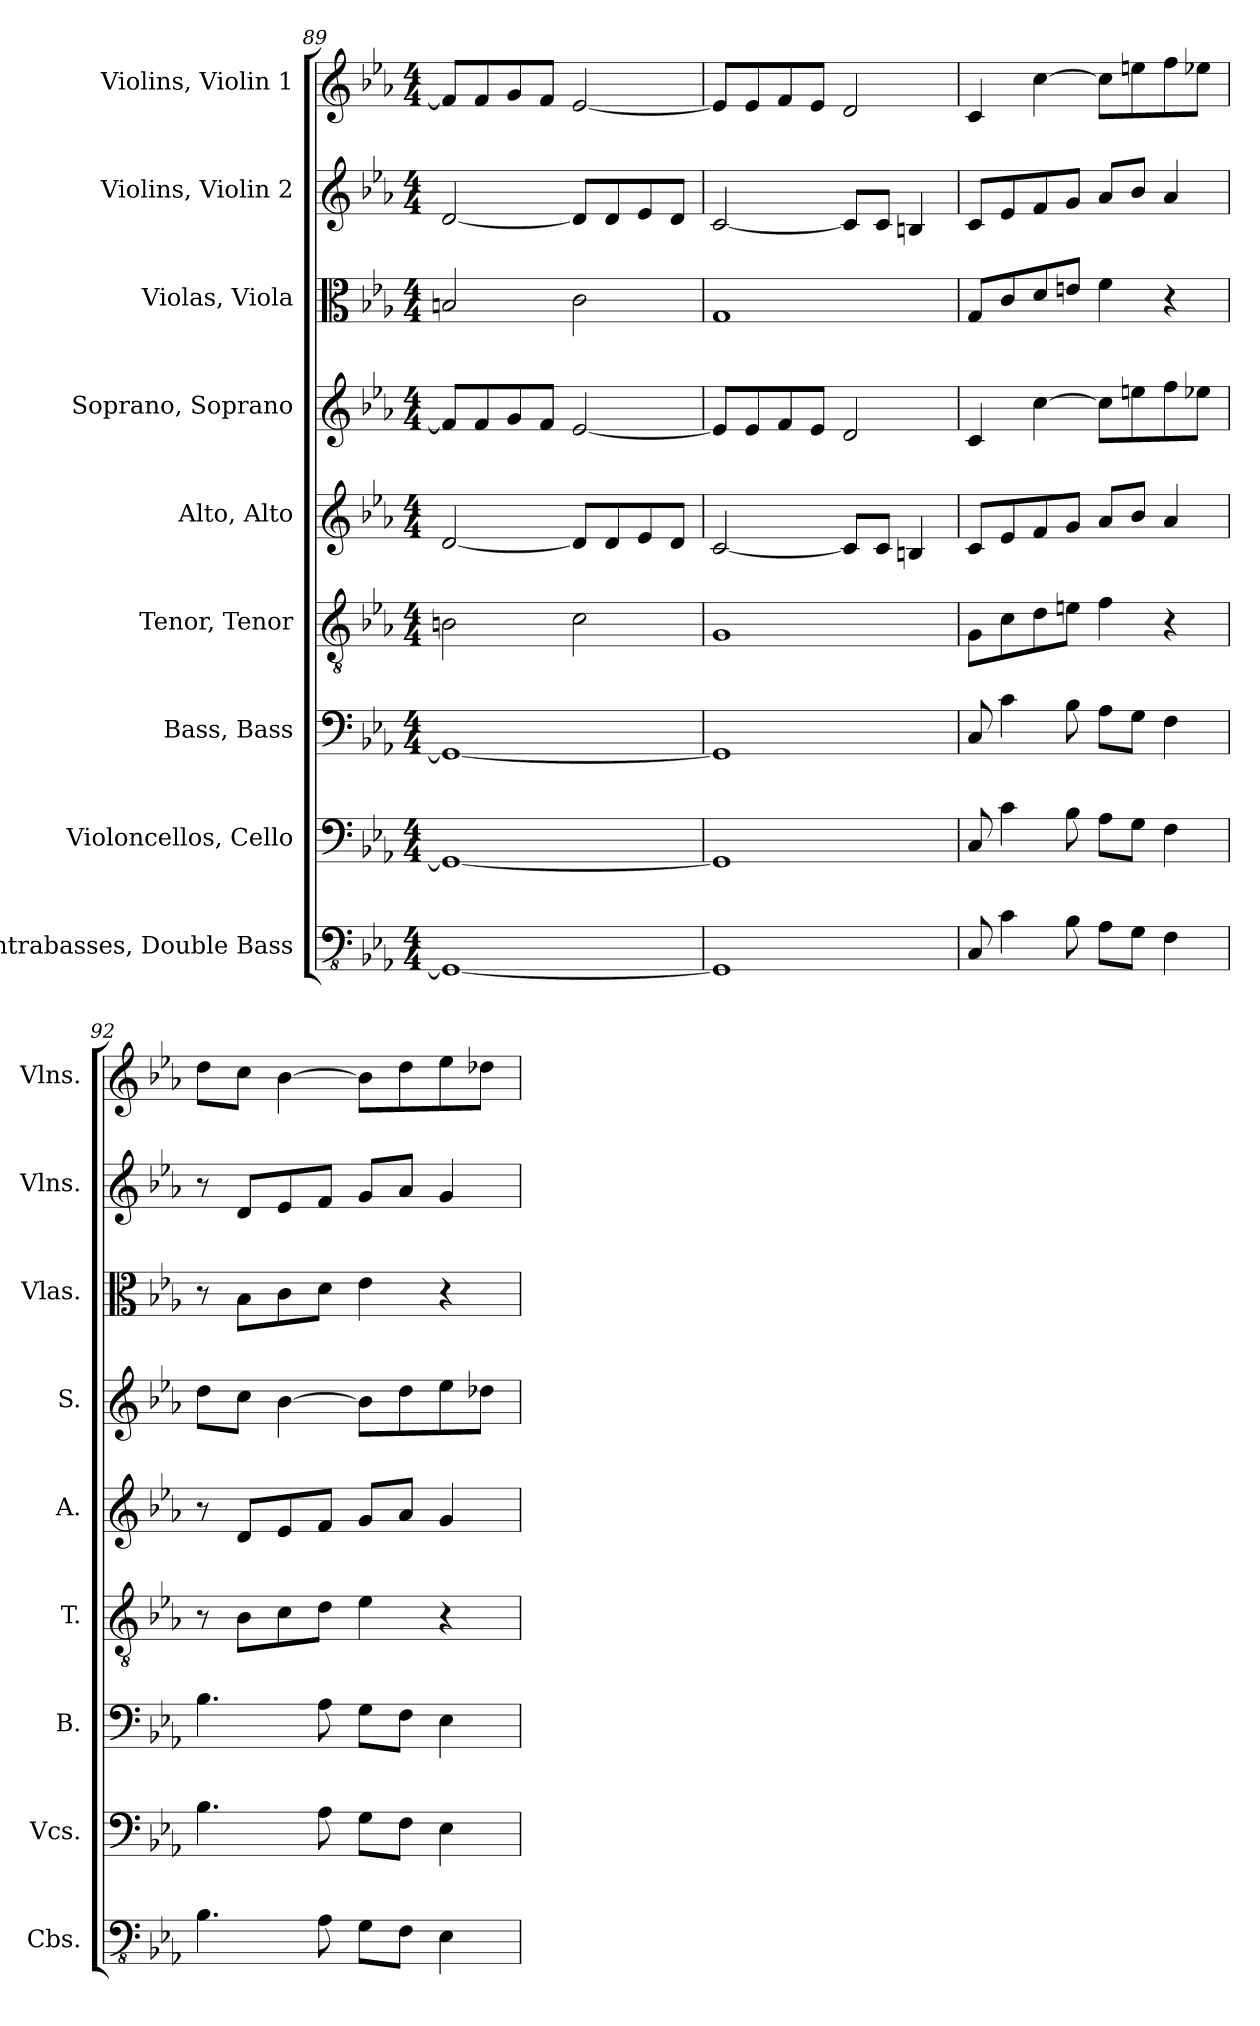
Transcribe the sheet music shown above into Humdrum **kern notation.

**kern	**kern	**kern	**kern	**kern	**kern	**kern	**kern	**kern
*part9	*part8	*part7	*part6	*part5	*part4	*part3	*part2	*part1
*staff9	*staff8	*staff7	*staff6	*staff5	*staff4	*staff3	*staff2	*staff1
*I"Contrabasses, Double Bass	*I"Violoncellos, Cello	*I"Bass, Bass	*I"Tenor, Tenor	*I"Alto, Alto	*I"Soprano, Soprano	*I"Violas, Viola	*I"Violins, Violin 2	*I"Violins, Violin 1
*I'Cbs.	*I'Vcs.	*I'B.	*I'T.	*I'A.	*I'S.	*I'Vlas.	*I'Vlns.	*I'Vlns.
*clefFv4	*clefF4	*clefF4	*clefGv2	*clefG2	*clefG2	*clefC3	*clefG2	*clefG2
*k[b-e-a-]	*k[b-e-a-]	*k[b-e-a-]	*k[b-e-a-]	*k[b-e-a-]	*k[b-e-a-]	*k[b-e-a-]	*k[b-e-a-]	*k[b-e-a-]
*M4/4	*M4/4	*M4/4	*M4/4	*M4/4	*M4/4	*M4/4	*M4/4	*M4/4
=89	=89	=89	=89	=89	=89	=89	=89	=89
1GGG_	1GG_	1GG_	2Bn\	[2d/	8f/L]	2Bn/	[2d/	8f/L]
.	.	.	.	.	8f/	.	.	8f/
.	.	.	.	.	8g/	.	.	8g/
.	.	.	.	.	8f/J	.	.	8f/J
.	.	.	2c\	8d/L]	[2e-/	2c\	8d/L]	[2e-/
.	.	.	.	8d/	.	.	8d/	.
.	.	.	.	8e-/	.	.	8e-/	.
.	.	.	.	8d/J	.	.	8d/J	.
!!LO:PB:g=z
=90	=90	=90	=90	=90	=90	=90	=90	=90
1GGG]	1GG]	1GG]	1G	[2c/	8e-/L]	1G	[2c/	8e-/L]
.	.	.	.	.	8e-/	.	.	8e-/
.	.	.	.	.	8f/	.	.	8f/
.	.	.	.	.	8e-/J	.	.	8e-/J
.	.	.	.	8c/L]	2d/	.	8c/L]	2d/
.	.	.	.	8c/J	.	.	8c/J	.
.	.	.	.	4Bn/	.	.	4Bn/	.
=91	=91	=91	=91	=91	=91	=91	=91	=91
8CC/	8C/	8C/	8G\L	8c/L	4c/	8G/L	8c/L	4c/
4C\	4c\	4c\	8c\	8e-/	.	8c/	8e-/	.
.	.	.	8d\	8f/	[4cc\	8d/	8f/	[4cc\
8BB-\	8B-\	8B-\	8en\J	8g/J	.	8en/J	8g/J	.
8AA-\L	8A-\L	8A-\L	4f\	8a-/L	8cc\L]	4f\	8a-/L	8cc\L]
8GG\J	8G\J	8G\J	.	8b-/J	8een\	.	8b-/J	8een\
4FF\	4F\	4F\	4r	4a-/	8ff\	4r	4a-/	8ff\
.	.	.	.	.	8ee-X\J	.	.	8ee-X\J
=92	=92	=92	=92	=92	=92	=92	=92	=92
4.BB-\	4.B-\	4.B-\	8r	8r	8dd\L	8r	8r	8dd\L
.	.	.	8B-\L	8d/L	8cc\J	8B-\L	8d/L	8cc\J
.	.	.	8c\	8e-/	[4b-\	8c\	8e-/	[4b-\
8AA-\	8A-\	8A-\	8d\J	8f/J	.	8d\J	8f/J	.
8GG\L	8G\L	8G\L	4e-\	8g/L	8b-\L]	4e-\	8g/L	8b-\L]
8FF\J	8F\J	8F\J	.	8a-/J	8dd\	.	8a-/J	8dd\
4EE-\	4E-\	4E-\	4r	4g/	8ee-\	4r	4g/	8ee-\
.	.	.	.	.	8dd-X\J	.	.	8dd-X\J
=	=	=	=	=	=	=	=	=
*-	*-	*-	*-	*-	*-	*-	*-	*-
